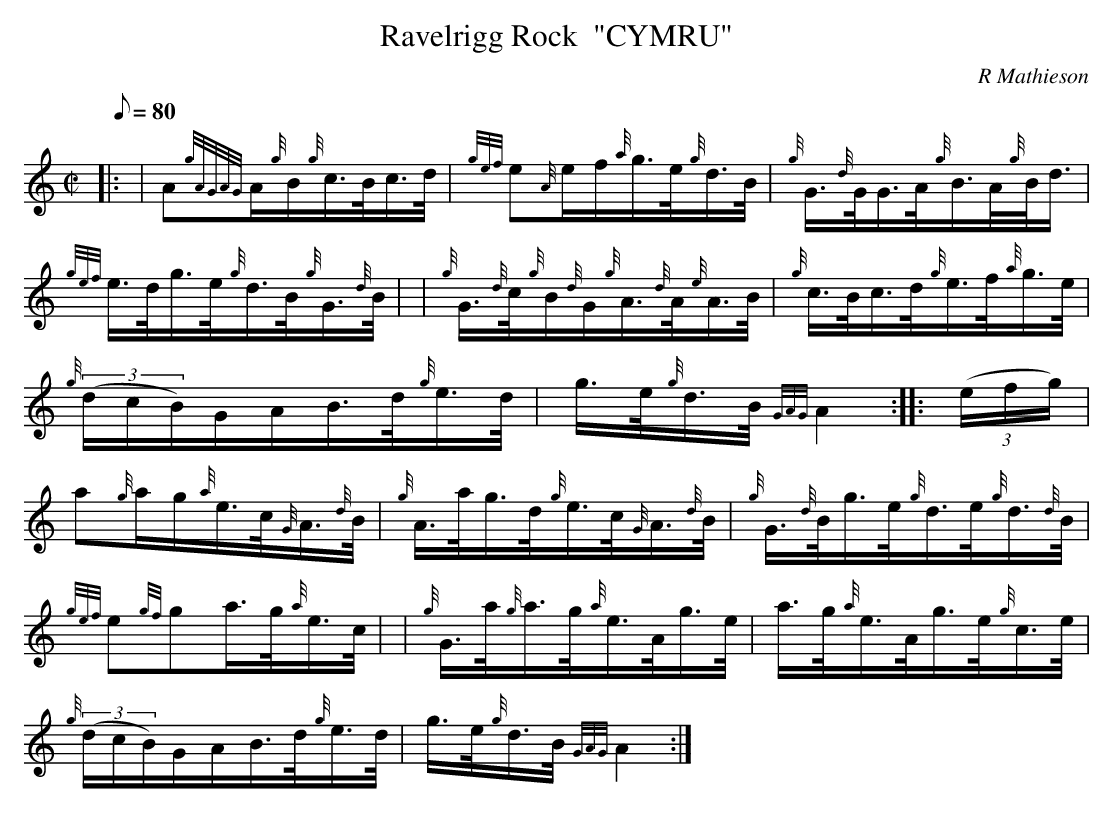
X:1
T:Ravelrigg Rock  "CYMRU"
M:C|
L:1/8
Q:80
C:R Mathieson
K:HP
|: | A{gAGAG}A/2{g}B/2{g}c3/4B/4c3/4d/4 | \
{gef}e{A}e/2f/2{a}g3/4e/4{g}d3/4B/4 | \
{g}G3/4{d}G/4G3/4A/4{g}B3/4A/4{g}B/4d3/4 |
{gef}e3/4d/4g3/4e/4{g}d3/4B/4{g}G3/4{d}B/4 | | \
{g}G3/4{d}c/4{g}B/2{d}G/2{g}A3/4{d}A/4{e}A3/4B/4 | \
{g}c3/4B/4c3/4d/4{g}e3/4f/4{a}g3/4e/4 |
{g}((3d/2c/2B/2)G/2A/2B3/4d/4{g}e3/4d/4 | \
g3/4e/4{g}d3/4B/4{GAG}A2 :: \
((3e/2f/2g/2) |
a{g}a/2g/2{a}e3/4c/4{G}A3/4{d}B/4 | \
{g}A3/4a/4g3/4d/4{g}e3/4c/4{G}A3/4{d}B/4 | \
{g}G3/4{d}B/4g3/4e/4{g}d3/4e/4{g}d3/4{d}B/4 |
{gef}e{gf}ga3/4g/4{a}e3/4c/4 | | \
{g}G3/4a/4{g}a3/4g/4{a}e3/4A/4g3/4e/4 | \
a3/4g/4{a}e3/4A/4g3/4e/4{g}c3/4e/4 |
{g}((3d/2c/2B/2)G/2A/2B3/4d/4{g}e3/4d/4 | \
g3/4e/4{g}d3/4B/4{GAG}A2 :|
